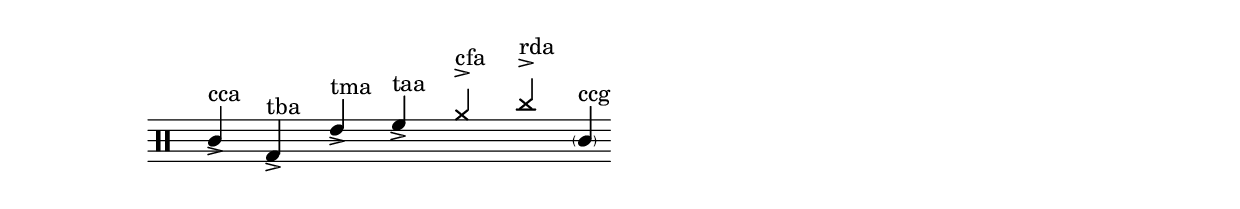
\version "2.20.0"
\include "../../0_drum_style_perso.ly"

up = \drummode { 

  \omit Score.BarLine
  \override Staff.TimeSignature.stencil = ##f
  \override Script.Y-offset = #'-1.0

  sn->-"cca" s
  \once \override Script.Y-offset = #'-2.5 tomfl->-"tba" s
  \once \override Script.Y-offset = #'0.0 tomml->-"tma" s
  \once \override Script.Y-offset = #'0.5 tomh->-"taa" s
  \once \override Script.Y-offset = #'6.5 hh->-"cfa" s
  \once \override Script.Y-offset = #'7.5 cymr->-"rda" s
  \parenthesize sn-"ccg"
}

down = \drummode {
  \override Staff.TimeSignature.stencil = ##f
}

\score {
  <<
	\new DrumStaff
	<<
	  \set DrumStaff.drumStyleTable = #(alist->hash-table mydrums)
	  \new DrumVoice { \voiceOne \up }
	  \new DrumVoice { \voiceTwo \down }
	>>
  >>
}
